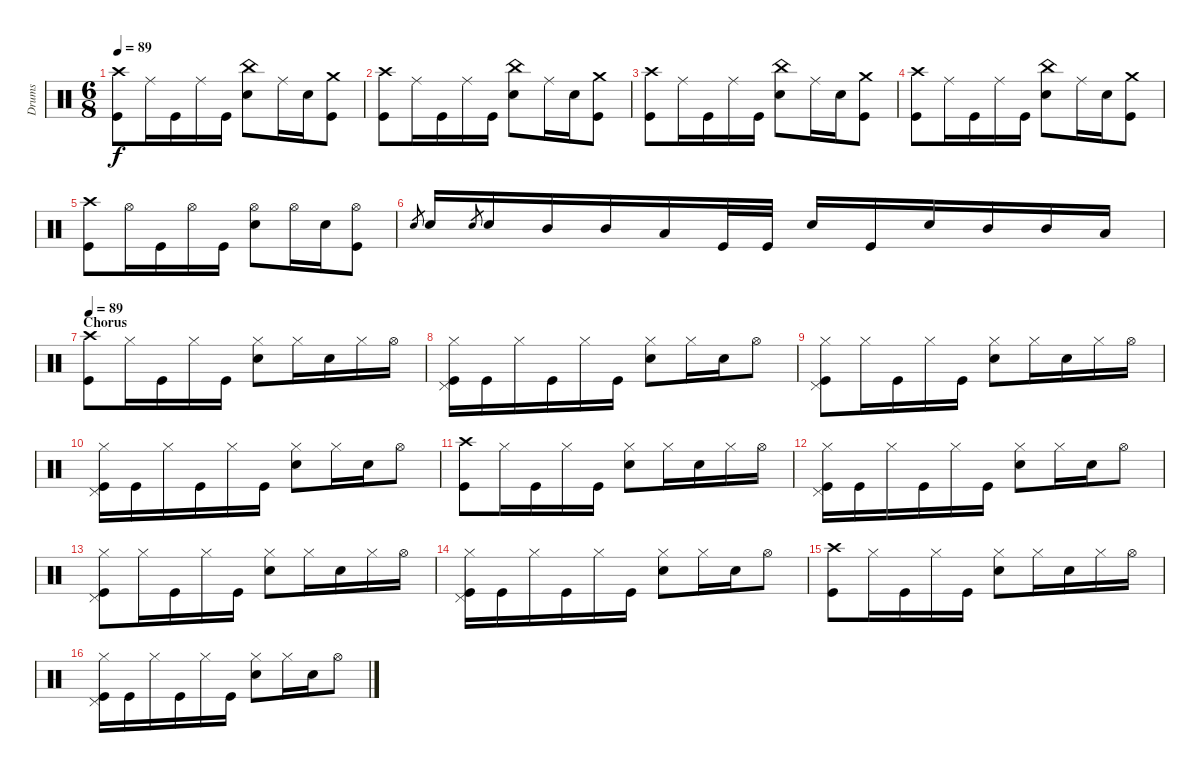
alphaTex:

\track ("Drums" "Drums") {instrument percussion}
\staff {score}
\articulation defaults
\ts (6 8)
\tempo 89
\clef neutral
\ks c
("Crash high (hit)" "Kick (hit)").8{dy f} "Ride (middle)".16 "Kick (hit)".16 "Ride (middle)".16 "Kick (hit)".16 ("China (hit)" "Electric Snare (hit)").8 "Ride (middle)".16 "Electric Snare (hit)".16 ("Crash medium (hit)" "Kick (hit)").8 |
("Crash high (hit)" "Kick (hit)").8 "Ride (middle)".16 "Kick (hit)".16 "Ride (middle)".16 "Kick (hit)".16 ("China (hit)" "Electric Snare (hit)").8 "Ride (middle)".16 "Electric Snare (hit)".16 ("Crash medium (hit)" "Kick (hit)").8 |
("Crash high (hit)" "Kick (hit)").8 "Ride (middle)".16 "Kick (hit)".16 "Ride (middle)".16 "Kick (hit)".16 ("China (hit)" "Electric Snare (hit)").8 "Ride (middle)".16 "Electric Snare (hit)".16 ("Crash medium (hit)" "Kick (hit)").8 |
("Crash high (hit)" "Kick (hit)").8 "Ride (middle)".16 "Kick (hit)".16 "Ride (middle)".16 "Kick (hit)".16 ("China (hit)" "Electric Snare (hit)").8 "Ride (middle)".16 "Electric Snare (hit)".16 ("Crash medium (hit)" "Kick (hit)").8 |
("Crash high (hit)" "Kick (hit)").8 "Hi-Hat (open)".16 "Kick (hit)".16 "Hi-Hat (open)".16 "Kick (hit)".16 ("Hi-Hat (open)" "Electric Snare (hit)").8 "Hi-Hat (open)".16 "Electric Snare (hit)".16 ("Hi-Hat (open)" "Kick (hit)").8 |
"Electric Snare (hit)".8{gr} "Electric Snare (hit)".16 "Electric Snare (hit)".8{gr} "Electric Snare (hit)".16 "Mid Tom (hit)".16 "Mid Tom (hit)".16 "Low Tom (hit)".16 "Kick (hit)".32 "Kick (hit)".32 "Electric Snare (hit)".16 "Kick (hit)".16 "Electric Snare (hit)".16 "Mid Tom (hit)".16 "Mid Tom (hit)".16 "Low Tom (hit)".16 |
\section ("" "Chorus")
\tempo 89
("Crash high (hit)" "Kick (hit)").8 "Hi-Hat (closed)".16 "Kick (hit)".16 "Hi-Hat (closed)".16 "Kick (hit)".16 ("Hi-Hat (closed)" "Electric Snare (hit)").8 "Hi-Hat (closed)".16 "Electric Snare (hit)".16 "Hi-Hat (closed)".16 "Hi-Hat (open)".16 |
("Hi-Hat (closed)" "Pedal Hi-Hat (hit)" "Kick (hit)").16 "Kick (hit)".16 "Hi-Hat (closed)".16 "Kick (hit)".16 "Hi-Hat (closed)".16 "Kick (hit)".16 ("Hi-Hat (closed)" "Electric Snare (hit)").8 "Hi-Hat (closed)".16 "Electric Snare (hit)".16 "Hi-Hat (open)".8 |
("Hi-Hat (closed)" "Pedal Hi-Hat (hit)" "Kick (hit)").8 "Hi-Hat (closed)".16 "Kick (hit)".16 "Hi-Hat (closed)".16 "Kick (hit)".16 ("Hi-Hat (closed)" "Electric Snare (hit)").8 "Hi-Hat (closed)".16 "Electric Snare (hit)".16 "Hi-Hat (closed)".16 "Hi-Hat (open)".16 |
("Hi-Hat (closed)" "Pedal Hi-Hat (hit)" "Kick (hit)").16 "Kick (hit)".16 "Hi-Hat (closed)".16 "Kick (hit)".16 "Hi-Hat (closed)".16 "Kick (hit)".16 ("Hi-Hat (closed)" "Electric Snare (hit)").8 "Hi-Hat (closed)".16 "Electric Snare (hit)".16 "Hi-Hat (open)".8 |
("Crash high (hit)" "Kick (hit)").8 "Hi-Hat (closed)".16 "Kick (hit)".16 "Hi-Hat (closed)".16 "Kick (hit)".16 ("Hi-Hat (closed)" "Electric Snare (hit)").8 "Hi-Hat (closed)".16 "Electric Snare (hit)".16 "Hi-Hat (closed)".16 "Hi-Hat (open)".16 |
("Hi-Hat (closed)" "Pedal Hi-Hat (hit)" "Kick (hit)").16 "Kick (hit)".16 "Hi-Hat (closed)".16 "Kick (hit)".16 "Hi-Hat (closed)".16 "Kick (hit)".16 ("Hi-Hat (closed)" "Electric Snare (hit)").8 "Hi-Hat (closed)".16 "Electric Snare (hit)".16 "Hi-Hat (open)".8 |
("Hi-Hat (closed)" "Pedal Hi-Hat (hit)" "Kick (hit)").8 "Hi-Hat (closed)".16 "Kick (hit)".16 "Hi-Hat (closed)".16 "Kick (hit)".16 ("Hi-Hat (closed)" "Electric Snare (hit)").8 "Hi-Hat (closed)".16 "Electric Snare (hit)".16 "Hi-Hat (closed)".16 "Hi-Hat (open)".16 |
("Hi-Hat (closed)" "Pedal Hi-Hat (hit)" "Kick (hit)").16 "Kick (hit)".16 "Hi-Hat (closed)".16 "Kick (hit)".16 "Hi-Hat (closed)".16 "Kick (hit)".16 ("Hi-Hat (closed)" "Electric Snare (hit)").8 "Hi-Hat (closed)".16 "Electric Snare (hit)".16 "Hi-Hat (open)".8 |
("Crash high (hit)" "Kick (hit)").8 "Hi-Hat (closed)".16 "Kick (hit)".16 "Hi-Hat (closed)".16 "Kick (hit)".16 ("Hi-Hat (closed)" "Electric Snare (hit)").8 "Hi-Hat (closed)".16 "Electric Snare (hit)".16 "Hi-Hat (closed)".16 "Hi-Hat (open)".16 |
("Hi-Hat (closed)" "Pedal Hi-Hat (hit)" "Kick (hit)").16 "Kick (hit)".16 "Hi-Hat (closed)".16 "Kick (hit)".16 "Hi-Hat (closed)".16 "Kick (hit)".16 ("Hi-Hat (closed)" "Electric Snare (hit)").8 "Hi-Hat (closed)".16 "Electric Snare (hit)".16 "Hi-Hat (open)".8
